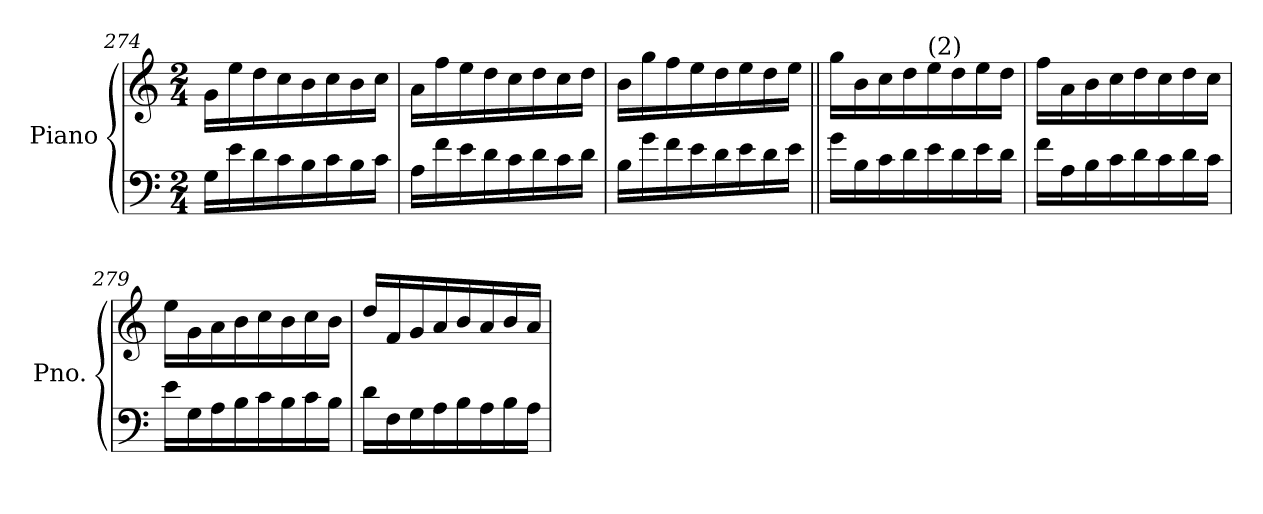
**kern	**kern
*part1	*part1
*staff2	*staff1
*I"Piano	*
*I'Pno.	*
!!LO:LB:g=z
*clefF4	*clefG2
*k[]	*k[]
*M2/4	*M2/4
=274	=274
16G\LL	16g\LL
16e\	16ee\
16d\	16dd\
16c\	16cc\
16B\	16b\
16c\	16cc\
16B\	16b\
16c\JJ	16cc\JJ
=275	=275
16A\LL	16a\LL
16f\	16ff\
16e\	16ee\
16d\	16dd\
16c\	16cc\
16d\	16dd\
16c\	16cc\
16d\JJ	16dd\JJ
=276	=276
16B\LL	16b\LL
16g\	16gg\
16f\	16ff\
16e\	16ee\
16d\	16dd\
16e\	16ee\
16d\	16dd\
16e\JJ	16ee\JJ
=277||	=277||
16g\LL	16gg\LL
16B\	16b\
16c\	16cc\
16d\	16dd\
!	!LO:TX:a:t=(2)
16e\	16ee\
16d\	16dd\
16e\	16ee\
16d\JJ	16dd\JJ
=278	=278
16f\LL	16ff\LL
16A\	16a\
16B\	16b\
16c\	16cc\
16d\	16dd\
16c\	16cc\
16d\	16dd\
16c\JJ	16cc\JJ
=279	=279
16e\LL	16ee\LL
16G\	16g\
16A\	16a\
16B\	16b\
16c\	16cc\
16B\	16b\
16c\	16cc\
16B\JJ	16b\JJ
!!LO:LB:g=z
=280	=280
16d\LL	16dd/LL
16F\	16f/
16G\	16g/
16A\	16a/
16B\	16b/
16A\	16a/
16B\	16b/
16A\JJ	16a/JJ
=	=
*-	*-
